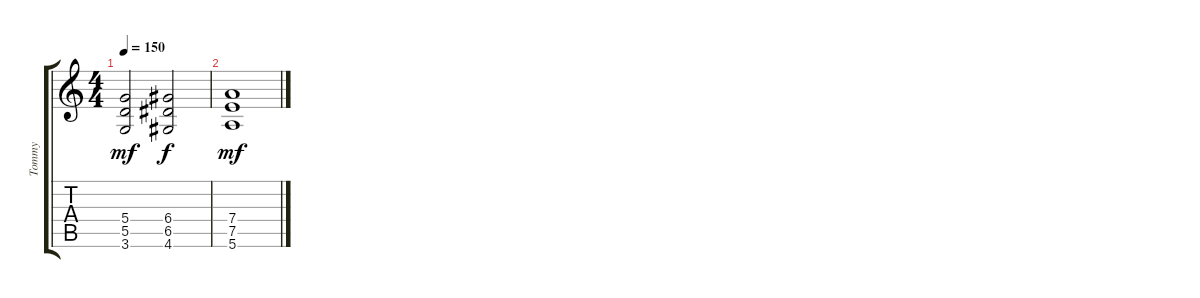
\track ("Tommy" "Tommy") {instrument distortionguitar}
\staff {score tabs}
\tuning (E4 B3 G3 D3 A2 E2) {hide}
\ts (4 4)
\tempo 150
\clef g2
\ks c
(5.4 5.5 3.6).2{dy mf} (6.4 6.5 4.6).2{dy f} |
(7.4 7.5 5.6).1{dy mf}
